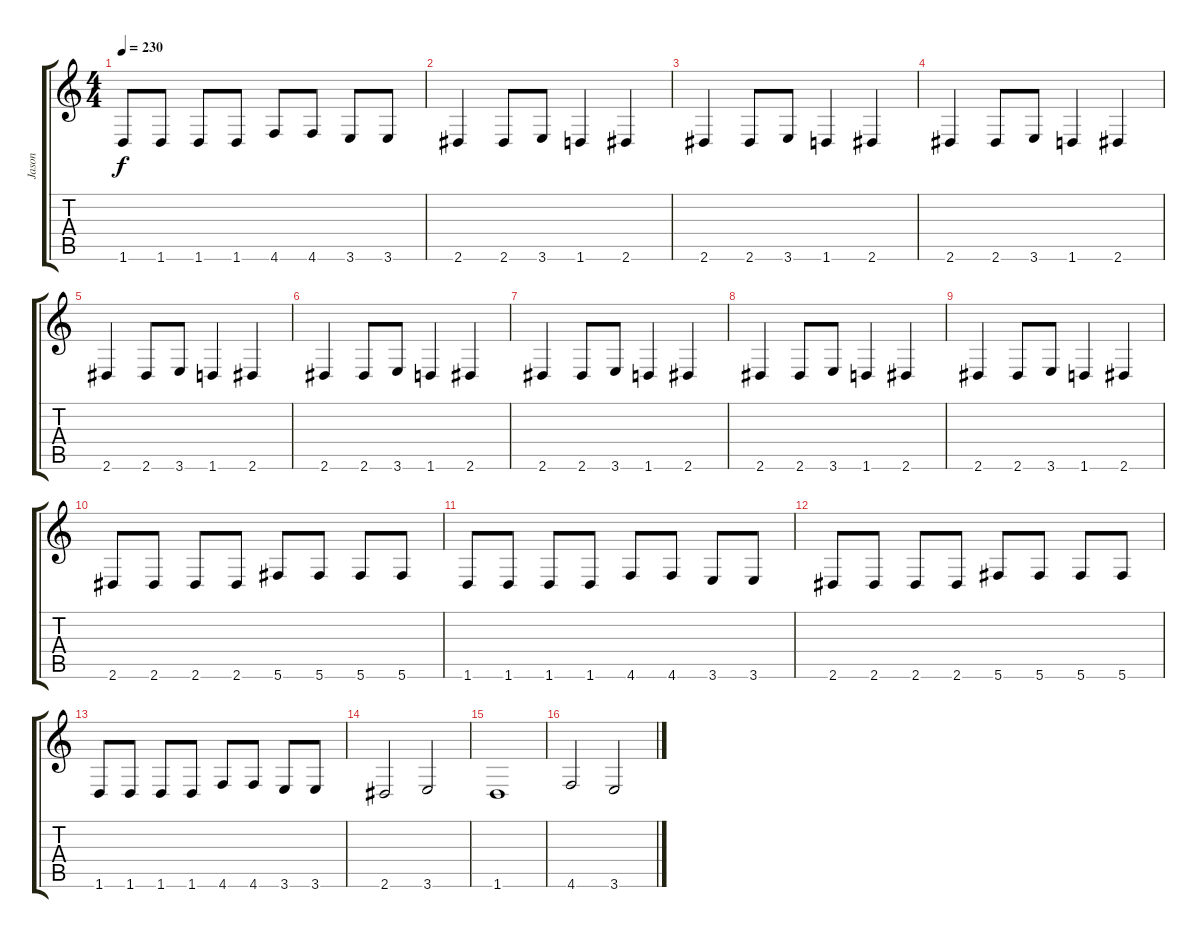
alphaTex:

\track ("Jason" "Jason") {instrument electricbassfinger}
\staff {score tabs}
\tuning (Db4 Ab3 E3 B2 Gb2 Db2) {hide}
\ts (4 4)
\tempo 230
\clef g2
\ks c
1.6.8{dy f} 1.6.8 1.6.8 1.6.8 4.6.8 4.6.8 3.6.8 3.6.8 |
2.6.4 2.6.8 3.6.8 1.6.4 2.6.4 |
2.6.4 2.6.8 3.6.8 1.6.4 2.6.4 |
2.6.4 2.6.8 3.6.8 1.6.4 2.6.4 |
2.6.4 2.6.8 3.6.8 1.6.4 2.6.4 |
2.6.4 2.6.8 3.6.8 1.6.4 2.6.4 |
2.6.4 2.6.8 3.6.8 1.6.4 2.6.4 |
2.6.4 2.6.8 3.6.8 1.6.4 2.6.4 |
2.6.4 2.6.8 3.6.8 1.6.4 2.6.4 |
2.6.8 2.6.8 2.6.8 2.6.8 5.6.8 5.6.8 5.6.8 5.6.8 |
1.6.8 1.6.8 1.6.8 1.6.8 4.6.8 4.6.8 3.6.8 3.6.8 |
2.6.8 2.6.8 2.6.8 2.6.8 5.6.8 5.6.8 5.6.8 5.6.8 |
1.6.8 1.6.8 1.6.8 1.6.8 4.6.8 4.6.8 3.6.8 3.6.8 |
2.6.2 3.6.2 |
1.6.1 |
4.6.2 3.6.2
